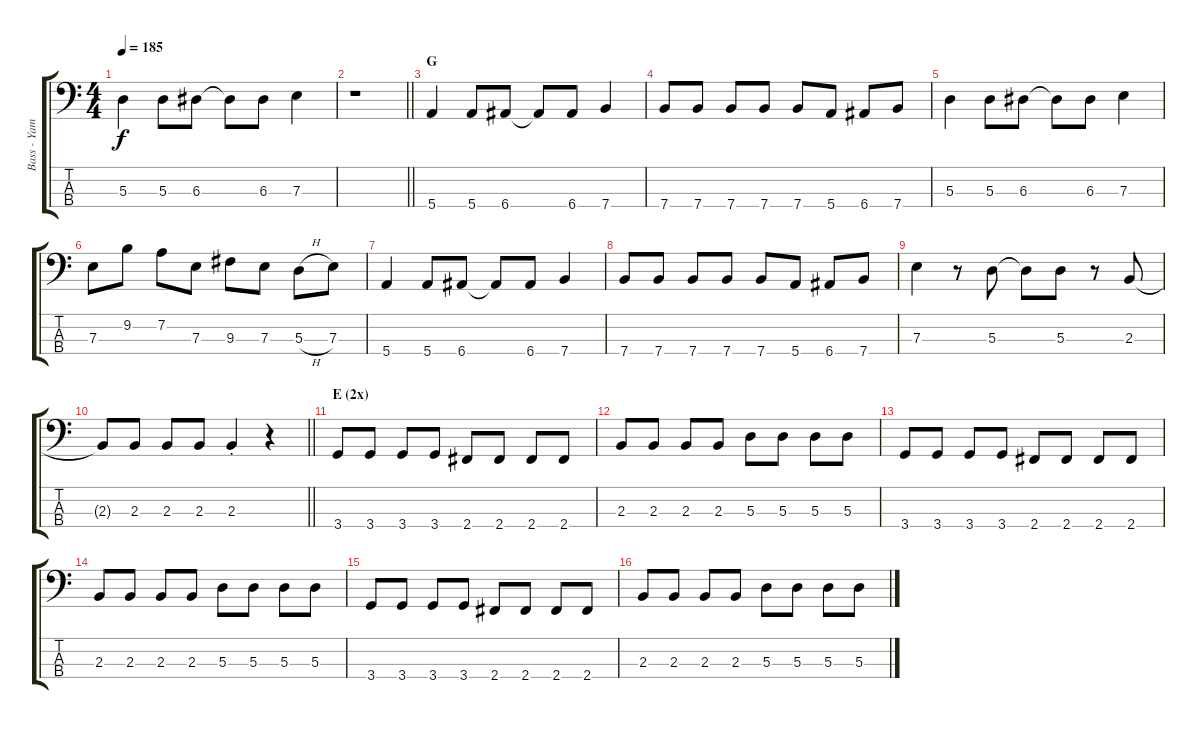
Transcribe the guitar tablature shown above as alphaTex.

\track ("Bass - Yamada" "Bass - Yam") {instrument electricbasspick}
\staff {score tabs}
\tuning (G2 D2 A1 E1) {hide}
\ts (4 4)
\tempo 185
\clef f4
\ks c
5.3.4{dy f} 5.3.8 6.3.8 6.3{t}.8 6.3.8 7.3.4 |
\barLineRight lightlight
r.1 |
\section ("" "G")
5.4.4 5.4.8 6.4.8 6.4{t}.8 6.4.8 7.4.4 |
7.4.8 7.4.8 7.4.8 7.4.8 7.4.8 5.4.8 6.4.8 7.4.8 |
5.3.4 5.3.8 6.3.8 6.3{t}.8 6.3.8 7.3.4 |
7.3.8 9.2.8 7.2.8 7.3.8 9.3.8 7.3.8 5.3{h}.8 7.3.8 |
5.4.4 5.4.8 6.4.8 6.4{t}.8 6.4.8 7.4.4 |
7.4.8 7.4.8 7.4.8 7.4.8 7.4.8 5.4.8 6.4.8 7.4.8 |
7.3.4 r.8 5.3.8 5.3{t}.8 5.3.8 r.8 2.3.8 |
\barLineRight lightlight
2.3{t}.8 2.3.8 2.3.8 2.3.8 2.3{st}.4 r.4 |
\section ("" "E (2x)")
3.4.8 3.4.8 3.4.8 3.4.8 2.4.8 2.4.8 2.4.8 2.4.8 |
2.3.8 2.3.8 2.3.8 2.3.8 5.3.8 5.3.8 5.3.8 5.3.8 |
3.4.8 3.4.8 3.4.8 3.4.8 2.4.8 2.4.8 2.4.8 2.4.8 |
2.3.8 2.3.8 2.3.8 2.3.8 5.3.8 5.3.8 5.3.8 5.3.8 |
3.4.8 3.4.8 3.4.8 3.4.8 2.4.8 2.4.8 2.4.8 2.4.8 |
2.3.8 2.3.8 2.3.8 2.3.8 5.3.8 5.3.8 5.3.8 5.3.8
